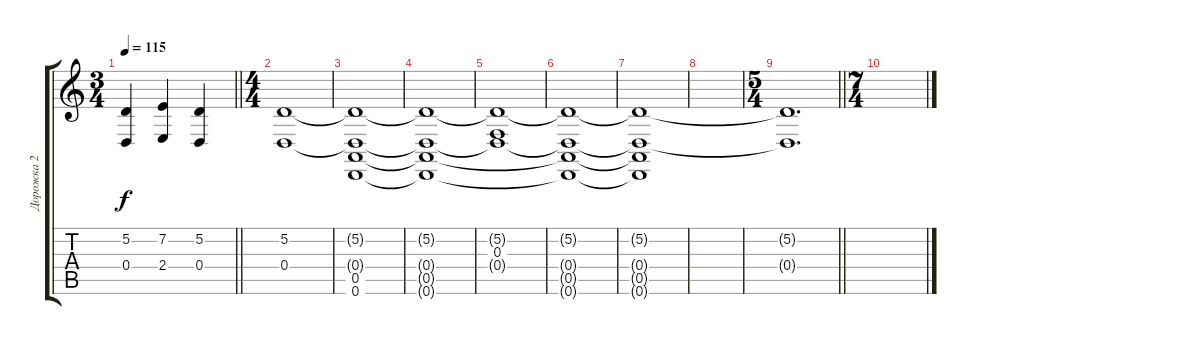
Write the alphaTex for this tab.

\track ("Дорожка 2" "Дорожка 2") {instrument stringensemble2}
\staff {score tabs}
\tuning (D4 A3 F3 D3 A2 D2) {hide}
\ts (3 4)
\tempo 115
\clef g2
\barLineRight lightlight
\ks c
(5.2 0.4).4{dy f} (7.2 2.4).4 (5.2 0.4).4 |
\ts (4 4)
(5.2 0.4).1 |
(5.2{t} 0.4{t} 0.5 0.6).1 |
(5.2{t} 0.4{t} 0.5{t} 0.6{t}).1 |
(5.2{t} 0.3 0.4{t}).1 |
(5.2{t} 0.4{t} 0.5{t} 0.6{t}).1 |
(5.2{t} 0.4{t} 0.5{t} 0.6{t}).1 |
|
\ts (5 4)
\barLineRight lightlight
(5.2{t} 0.4{t}).1{d} |
\ts (7 4)
